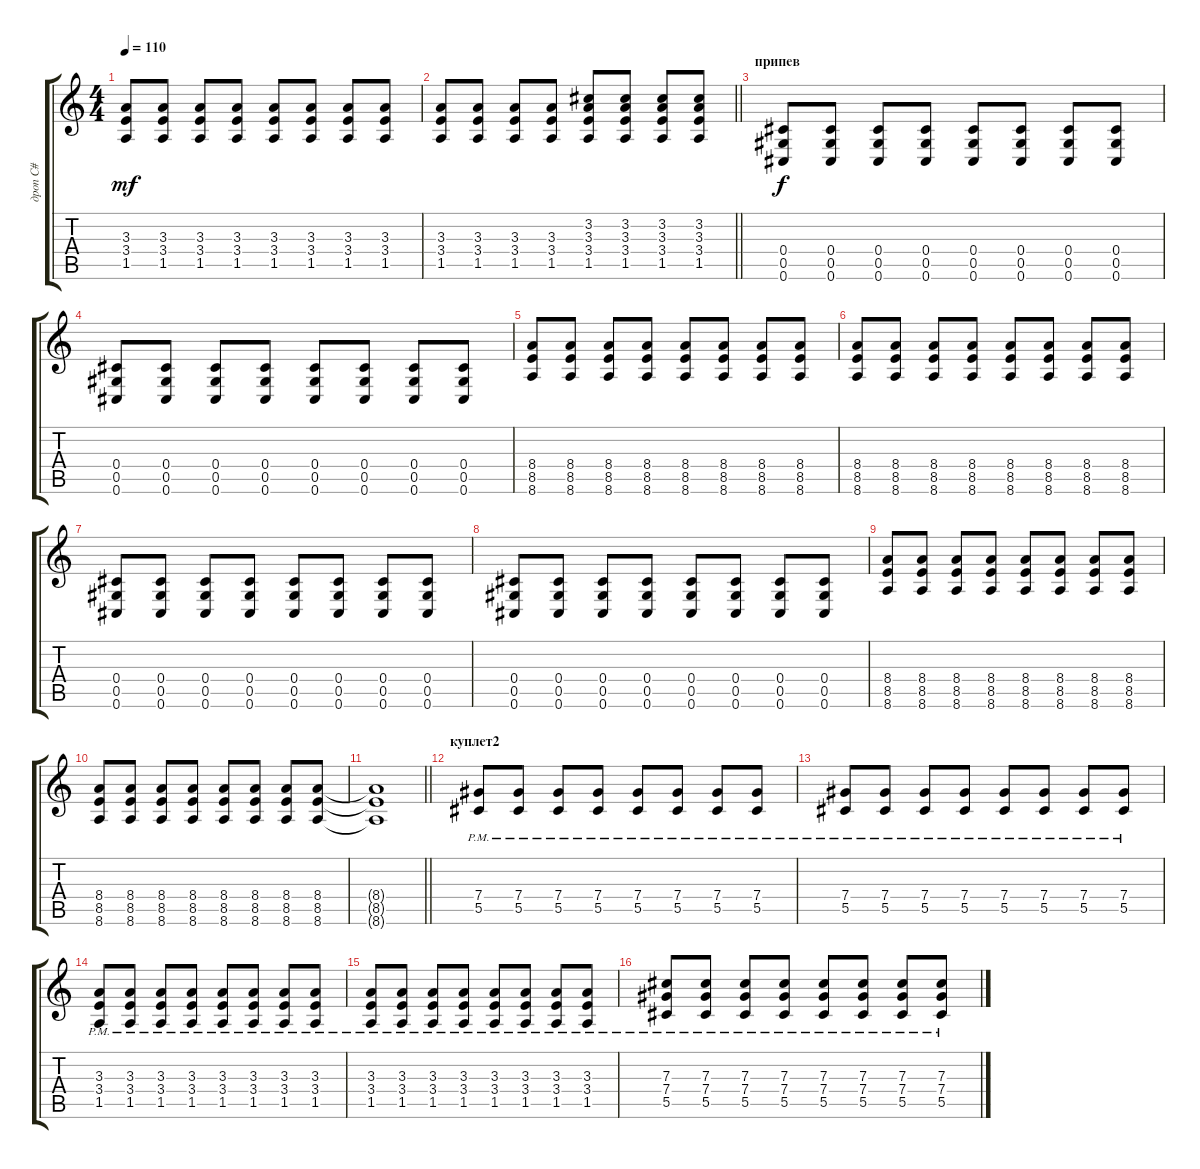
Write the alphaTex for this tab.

\track ("дроп С#" "дроп С#") {instrument distortionguitar}
\staff {score tabs}
\tuning (Eb4 Bb3 Gb3 Db3 Ab2 Db2) {hide}
\ts (4 4)
\tempo 110
\clef g2
\ks c
(3.3 3.4 1.5).8{dy mf} (3.3 3.4 1.5).8 (3.3 3.4 1.5).8 (3.3 3.4 1.5).8 (3.3 3.4 1.5).8 (3.3 3.4 1.5).8 (3.3 3.4 1.5).8 (3.3 3.4 1.5).8 |
\barLineRight lightlight
(3.3 3.4 1.5).8 (3.3 3.4 1.5).8 (3.3 3.4 1.5).8 (3.3 3.4 1.5).8 (3.2 3.3 3.4 1.5).8 (3.2 3.3 3.4 1.5).8 (3.2 3.3 3.4 1.5).8 (3.2 3.3 3.4 1.5).8 |
\section ("" "припев")
(0.4 0.5 0.6).8{dy f} (0.4 0.5 0.6).8 (0.4 0.5 0.6).8 (0.4 0.5 0.6).8 (0.4 0.5 0.6).8 (0.4 0.5 0.6).8 (0.4 0.5 0.6).8 (0.4 0.5 0.6).8 |
(0.4 0.5 0.6).8 (0.4 0.5 0.6).8 (0.4 0.5 0.6).8 (0.4 0.5 0.6).8 (0.4 0.5 0.6).8 (0.4 0.5 0.6).8 (0.4 0.5 0.6).8 (0.4 0.5 0.6).8 |
(8.4 8.5 8.6).8 (8.4 8.5 8.6).8 (8.4 8.5 8.6).8 (8.4 8.5 8.6).8 (8.4 8.5 8.6).8 (8.4 8.5 8.6).8 (8.4 8.5 8.6).8 (8.4 8.5 8.6).8 |
(8.4 8.5 8.6).8 (8.4 8.5 8.6).8 (8.4 8.5 8.6).8 (8.4 8.5 8.6).8 (8.4 8.5 8.6).8 (8.4 8.5 8.6).8 (8.4 8.5 8.6).8 (8.4 8.5 8.6).8 |
(0.4 0.5 0.6).8 (0.4 0.5 0.6).8 (0.4 0.5 0.6).8 (0.4 0.5 0.6).8 (0.4 0.5 0.6).8 (0.4 0.5 0.6).8 (0.4 0.5 0.6).8 (0.4 0.5 0.6).8 |
(0.4 0.5 0.6).8 (0.4 0.5 0.6).8 (0.4 0.5 0.6).8 (0.4 0.5 0.6).8 (0.4 0.5 0.6).8 (0.4 0.5 0.6).8 (0.4 0.5 0.6).8 (0.4 0.5 0.6).8 |
(8.4 8.5 8.6).8 (8.4 8.5 8.6).8 (8.4 8.5 8.6).8 (8.4 8.5 8.6).8 (8.4 8.5 8.6).8 (8.4 8.5 8.6).8 (8.4 8.5 8.6).8 (8.4 8.5 8.6).8 |
(8.4 8.5 8.6).8 (8.4 8.5 8.6).8 (8.4 8.5 8.6).8 (8.4 8.5 8.6).8 (8.4 8.5 8.6).8 (8.4 8.5 8.6).8 (8.4 8.5 8.6).8 (8.4 8.5 8.6).8 |
\barLineRight lightlight
(8.4{t} 8.5{t} 8.6{t}).1 |
\section ("" "куплет2")
(7.4{pm} 5.5{pm}).8 (7.4{pm} 5.5{pm}).8 (7.4{pm} 5.5{pm}).8 (7.4{pm} 5.5{pm}).8 (7.4{pm} 5.5{pm}).8 (7.4{pm} 5.5{pm}).8 (7.4{pm} 5.5{pm}).8 (7.4{pm} 5.5{pm}).8 |
(7.4{pm} 5.5{pm}).8 (7.4{pm} 5.5{pm}).8 (7.4{pm} 5.5{pm}).8 (7.4{pm} 5.5{pm}).8 (7.4{pm} 5.5{pm}).8 (7.4{pm} 5.5{pm}).8 (7.4{pm} 5.5{pm}).8 (7.4{pm} 5.5{pm}).8 |
(3.3{pm} 3.4{pm} 1.5{pm}).8 (3.3{pm} 3.4{pm} 1.5{pm}).8 (3.3{pm} 3.4{pm} 1.5{pm}).8 (3.3{pm} 3.4{pm} 1.5{pm}).8 (3.3{pm} 3.4{pm} 1.5{pm}).8 (3.3{pm} 3.4{pm} 1.5{pm}).8 (3.3{pm} 3.4{pm} 1.5{pm}).8 (3.3{pm} 3.4{pm} 1.5{pm}).8 |
(3.3{pm} 3.4{pm} 1.5{pm}).8 (3.3{pm} 3.4{pm} 1.5{pm}).8 (3.3{pm} 3.4{pm} 1.5{pm}).8 (3.3{pm} 3.4{pm} 1.5{pm}).8 (3.3{pm} 3.4{pm} 1.5{pm}).8 (3.3{pm} 3.4{pm} 1.5{pm}).8 (3.3{pm} 3.4{pm} 1.5{pm}).8 (3.3{pm} 3.4{pm} 1.5{pm}).8 |
(7.3{pm} 7.4{pm} 5.5{pm}).8 (7.3{pm} 7.4{pm} 5.5{pm}).8 (7.3{pm} 7.4{pm} 5.5{pm}).8 (7.3{pm} 7.4{pm} 5.5{pm}).8 (7.3{pm} 7.4{pm} 5.5{pm}).8 (7.3{pm} 7.4{pm} 5.5{pm}).8 (7.3{pm} 7.4{pm} 5.5{pm}).8 (7.3{pm} 7.4{pm} 5.5{pm}).8
